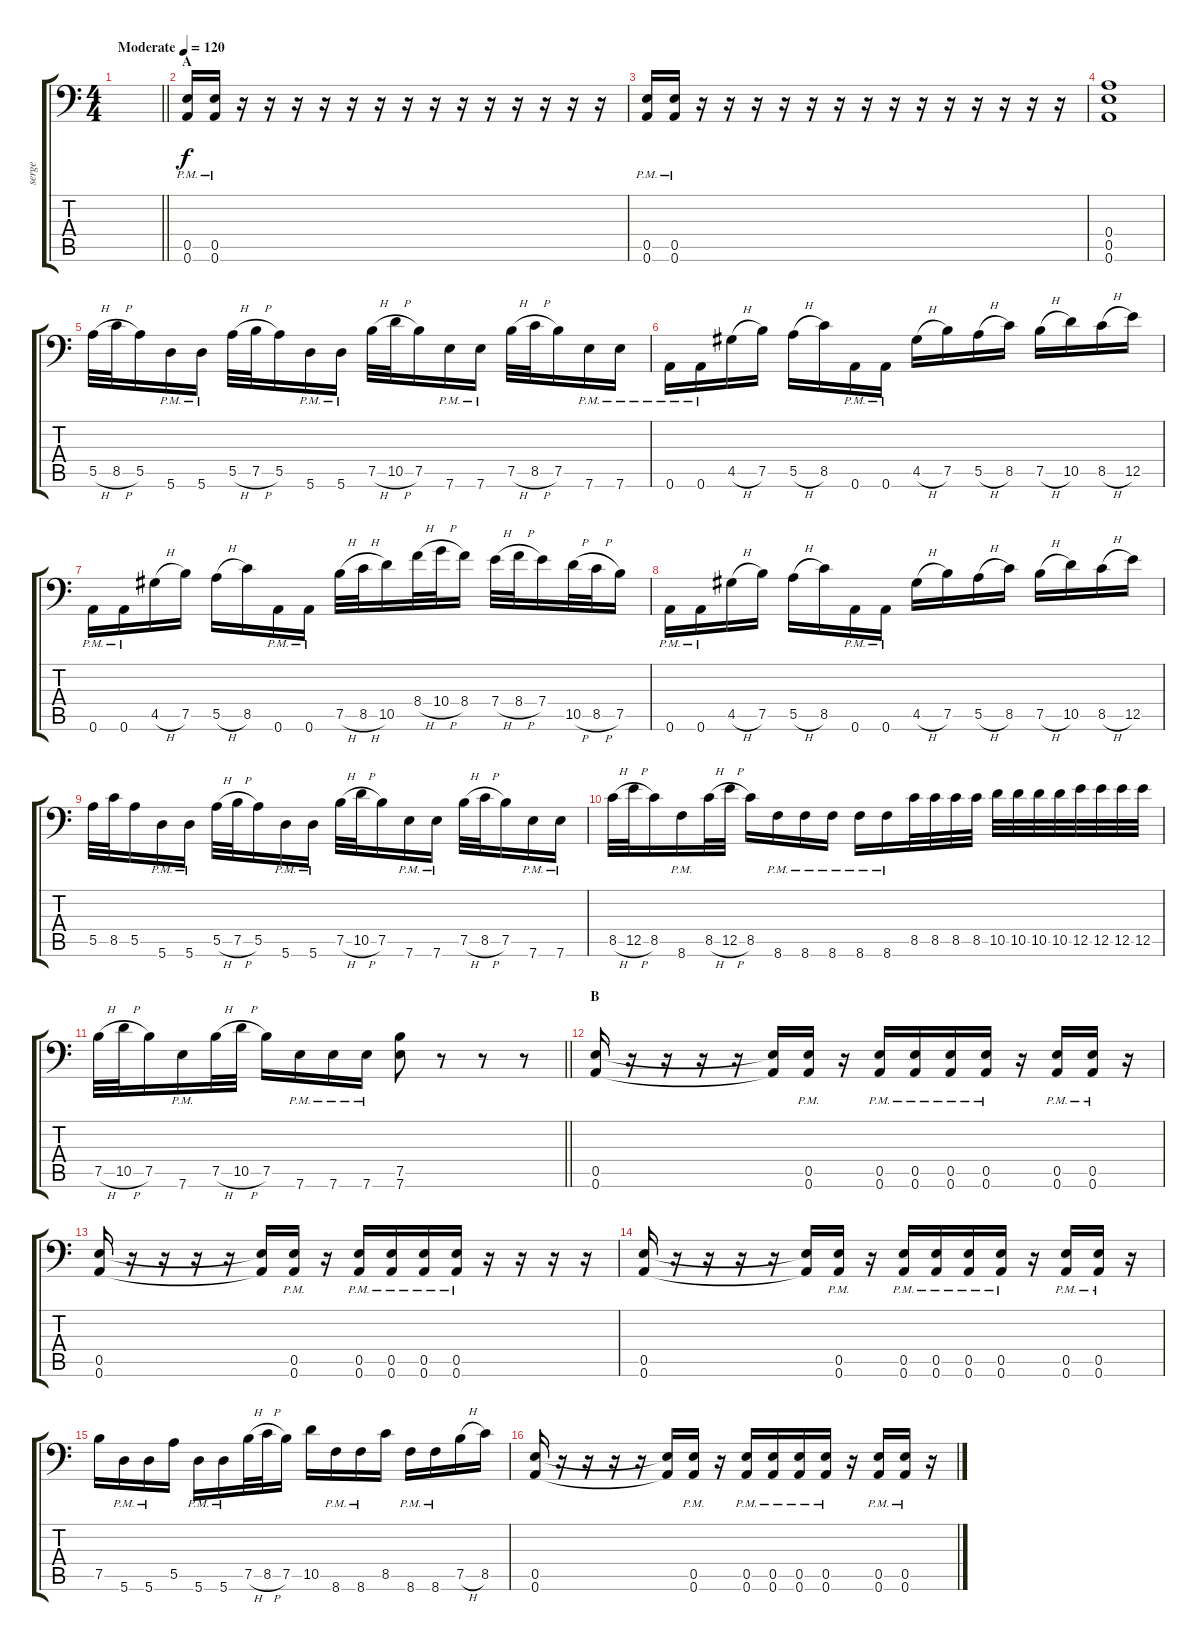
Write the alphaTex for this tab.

\track ("serge" "serge") {instrument distortionguitar}
\staff {score tabs}
\tuning (B3 Gb3 D3 A2 E2 A1) {hide}
\ts (4 4)
\tempo (120 "Moderate")
\clef f4
\barLineRight lightlight
\ks c
|
\section ("" "A")
(0.5 0.6{pm}).16 (0.5 0.6{pm}).16 r.16 r.16 r.16 r.16 r.16 r.16 r.16 r.16 r.16 r.16 r.16 r.16 r.16 r.16 |
(0.5 0.6{pm}).16 (0.5 0.6{pm}).16 r.16 r.16 r.16 r.16 r.16 r.16 r.16 r.16 r.16 r.16 r.16 r.16 r.16 r.16 |
(0.4 0.5 0.6).1 |
5.5{h}.32 8.5{h}.32 5.5.16 5.6{pm}.16 5.6{pm}.16 5.5{h}.32 7.5{h}.32 5.5.16 5.6{pm}.16 5.6{pm}.16 7.5{h}.32 10.5{h}.32 7.5.16 7.6{pm}.16 7.6{pm}.16 7.5{h}.32 8.5{h}.32 7.5.16 7.6{pm}.16 7.6{pm}.16 |
0.6{pm}.16 0.6{pm}.16 4.5{h}.16 7.5.16 5.5{h}.16 8.5.16 0.6{pm}.16 0.6{pm}.16 4.5{h}.16 7.5.16 5.5{h}.16 8.5.16 7.5{h}.16 10.5.16 8.5{h}.16 12.5.16 |
0.6{pm}.16 0.6{pm}.16 4.5{h}.16 7.5.16 5.5{h}.16 8.5.16 0.6{pm}.16 0.6{pm}.16 7.5{h}.32 8.5{h}.32 10.5.16 8.4{h}.32 10.4{h}.32 8.4.16 7.4{h}.32 8.4{h}.32 7.4.16 10.5{h}.32 8.5{h}.32 7.5.16 |
0.6{pm}.16 0.6{pm}.16 4.5{h}.16 7.5.16 5.5{h}.16 8.5.16 0.6{pm}.16 0.6{pm}.16 4.5{h}.16 7.5.16 5.5{h}.16 8.5.16 7.5{h}.16 10.5.16 8.5{h}.16 12.5.16 |
5.5.32 8.5.32 5.5.16 5.6{pm}.16 5.6{pm}.16 5.5{h}.32 7.5{h}.32 5.5.16 5.6{pm}.16 5.6{pm}.16 7.5{h}.32 10.5{h}.32 7.5.16 7.6{pm}.16 7.6{pm}.16 7.5{h}.32 8.5{h}.32 7.5.16 7.6{pm}.16 7.6{pm}.16 |
8.5{h}.32 12.5{h}.32 8.5.16 8.6{pm}.16 8.5{h}.32 12.5{h}.32 8.5.16 8.6{pm}.16 8.6{pm}.16 8.6{pm}.16 8.6{pm}.16 8.6{pm}.16 8.5.32 8.5.32 8.5.32 8.5.32 10.5.32 10.5.32 10.5.32 10.5.32 12.5.32 12.5.32 12.5.32 12.5.32 |
\barLineRight lightlight
7.5{h}.32 10.5{h}.32 7.5.16 7.6{pm}.16 7.5{h}.32 10.5{h}.32 7.5.16 7.6{pm}.16 7.6{pm}.16 7.6{pm}.16 (7.5 7.6).8 r.8 r.8 r.8 |
\section ("" "B")
(0.5 0.6).16 r.16 r.16 r.16 r.16 (0.5{t} 0.6{t}).16 (0.5 0.6{pm}).16 r.16 (0.5 0.6{pm}).16 (0.5 0.6{pm}).16 (0.5 0.6{pm}).16 (0.5 0.6{pm}).16 r.16 (0.5 0.6{pm}).16 (0.5 0.6{pm}).16 r.16 |
(0.5 0.6).16 r.16 r.16 r.16 r.16 (0.5{t} 0.6{t}).16 (0.5 0.6{pm}).16 r.16 (0.5 0.6{pm}).16 (0.5 0.6{pm}).16 (0.5 0.6{pm}).16 (0.5 0.6{pm}).16 r.16 r.16 r.16 r.16 |
(0.5 0.6).16 r.16 r.16 r.16 r.16 (0.5{t} 0.6{t}).16 (0.5 0.6{pm}).16 r.16 (0.5 0.6{pm}).16 (0.5 0.6{pm}).16 (0.5 0.6{pm}).16 (0.5 0.6{pm}).16 r.16 (0.5 0.6{pm}).16 (0.5 0.6{pm}).16 r.16 |
7.5.16 5.6{pm}.16 5.6{pm}.16 5.5.16 5.6{pm}.16 5.6{pm}.16 7.5{h}.32 8.5{h}.32 7.5.16 10.5.16 8.6{pm}.16 8.6{pm}.16 8.5.16 8.6{pm}.16 8.6{pm}.16 7.5{h}.16 8.5.16 |
(0.5 0.6).16 r.16 r.16 r.16 r.16 (0.5{t} 0.6{t}).16 (0.5 0.6{pm}).16 r.16 (0.5 0.6{pm}).16 (0.5 0.6{pm}).16 (0.5 0.6{pm}).16 (0.5 0.6{pm}).16 r.16 (0.5 0.6{pm}).16 (0.5 0.6{pm}).16 r.16
